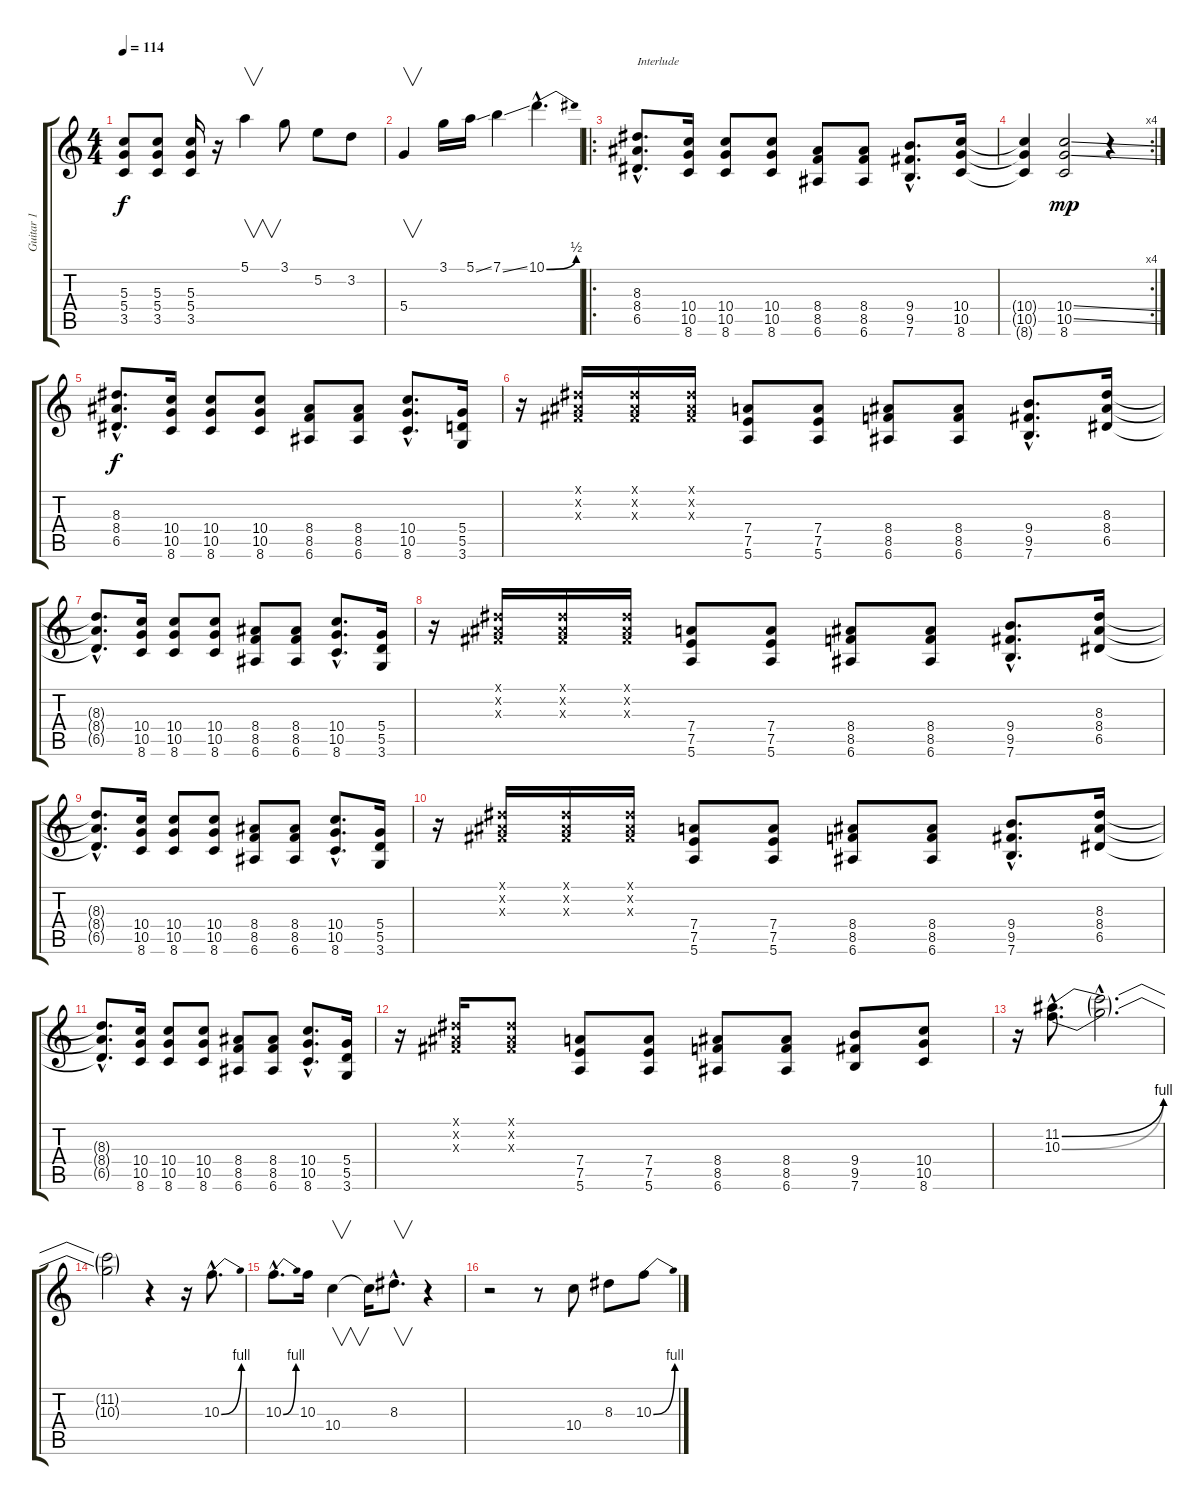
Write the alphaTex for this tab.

\track ("Guitar 1" "Guitar 1") {instrument distortionguitar}
\staff {score tabs}
\tuning (E4 B3 G3 D3 A2 E2) {hide}
\ts (4 4)
\tempo 114
\clef g2
\ks c
(5.3 5.4 3.5).8{dy f} (5.3 5.4 3.5).8 (5.3 5.4 3.5).16 r.16 5.1.4{v} 3.1.8 5.2.8 3.2.8 |
5.4.4{v} 3.1.16 5.1{ss}.16 7.1{ss}.4 10.1{be (bend 0 0 60 2) hac}.4{d} |
\ro
(8.3{hac} 8.4{hac} 6.5{hac}).8{d txt "Interlude"} (10.4 10.5 8.6).16 (10.4 10.5 8.6).8 (10.4 10.5 8.6).8 (8.4 8.5 6.6).8 (8.4 8.5 6.6).8 (9.4{hac} 9.5{hac} 7.6{hac}).8{d} (10.4 10.5 8.6).16 |
\rc 4
(10.4{t} 10.5{t} 8.6{t}).4 (10.4{ss} 10.5{ss} 8.6).2{dy mp} r.4 |
(8.3{hac} 8.4{hac} 6.5{hac}).8{d dy f} (10.4 10.5 8.6).16 (10.4 10.5 8.6).8 (10.4 10.5 8.6).8 (8.4 8.5 6.6).8 (8.4 8.5 6.6).8 (10.4{hac} 10.5{hac} 8.6{hac}).8{d} (5.4 5.5 3.6).16 |
r.16 (-1.1{x} -1.2{x} -1.3{x}).16 (-1.1{x} -1.2{x} -1.3{x}).16 (-1.1{x} -1.2{x} -1.3{x}).16 (7.4 7.5 5.6).8 (7.4 7.5 5.6).8 (8.4 8.5 6.6).8 (8.4 8.5 6.6).8 (9.4{hac} 9.5{hac} 7.6{hac}).8{d} (8.3 8.4 6.5).16 |
(8.3{hac t} 8.4{hac t} 6.5{hac t}).8{d} (10.4 10.5 8.6).16 (10.4 10.5 8.6).8 (10.4 10.5 8.6).8 (8.4 8.5 6.6).8 (8.4 8.5 6.6).8 (10.4{hac} 10.5{hac} 8.6{hac}).8{d} (5.4 5.5 3.6).16 |
r.16 (-1.1{x} -1.2{x} -1.3{x}).16 (-1.1{x} -1.2{x} -1.3{x}).16 (-1.1{x} -1.2{x} -1.3{x}).16 (7.4 7.5 5.6).8 (7.4 7.5 5.6).8 (8.4 8.5 6.6).8 (8.4 8.5 6.6).8 (9.4{hac} 9.5{hac} 7.6{hac}).8{d} (8.3 8.4 6.5).16 |
(8.3{hac t} 8.4{hac t} 6.5{hac t}).8{d} (10.4 10.5 8.6).16 (10.4 10.5 8.6).8 (10.4 10.5 8.6).8 (8.4 8.5 6.6).8 (8.4 8.5 6.6).8 (10.4{hac} 10.5{hac} 8.6{hac}).8{d} (5.4 5.5 3.6).16 |
r.16 (-1.1{x} -1.2{x} -1.3{x}).16 (-1.1{x} -1.2{x} -1.3{x}).16 (-1.1{x} -1.2{x} -1.3{x}).16 (7.4 7.5 5.6).8 (7.4 7.5 5.6).8 (8.4 8.5 6.6).8 (8.4 8.5 6.6).8 (9.4{hac} 9.5{hac} 7.6{hac}).8{d} (8.3 8.4 6.5).16 |
(8.3{hac t} 8.4{hac t} 6.5{hac t}).8{d} (10.4 10.5 8.6).16 (10.4 10.5 8.6).8 (10.4 10.5 8.6).8 (8.4 8.5 6.6).8 (8.4 8.5 6.6).8 (10.4{hac} 10.5{hac} 8.6{hac}).8{d} (5.4 5.5 3.6).16 |
r.16 (-1.1{x} -1.2{x} -1.3{x}).16 (-1.1{x} -1.2{x} -1.3{x}).8 (7.4 7.5 5.6).8 (7.4 7.5 5.6).8 (8.4 8.5 6.6).8 (8.4 8.5 6.6).8 (9.4 9.5 7.6).8 (10.4 10.5 8.6).8 |
r.16 (11.2{be (bend 0 0 60 4) hac} 10.3{be (bend 0 0 60 4) hac}).8{d} (11.2{hac t} 10.3{hac t}).2{d} |
(11.2{t} 10.3{t}).2 r.4 r.16 10.3{be (bend 0 0 60 4) hac}.8{d} |
10.3{be (bend 0 0 60 4) hac}.8{d} 10.3.16 10.4.4{v} 10.4{t}.16 8.3{hac}.8{v d} r.4 |
r.2 r.8 10.4.8 8.3.8 10.3{be (bend 0 0 60 4)}.8
